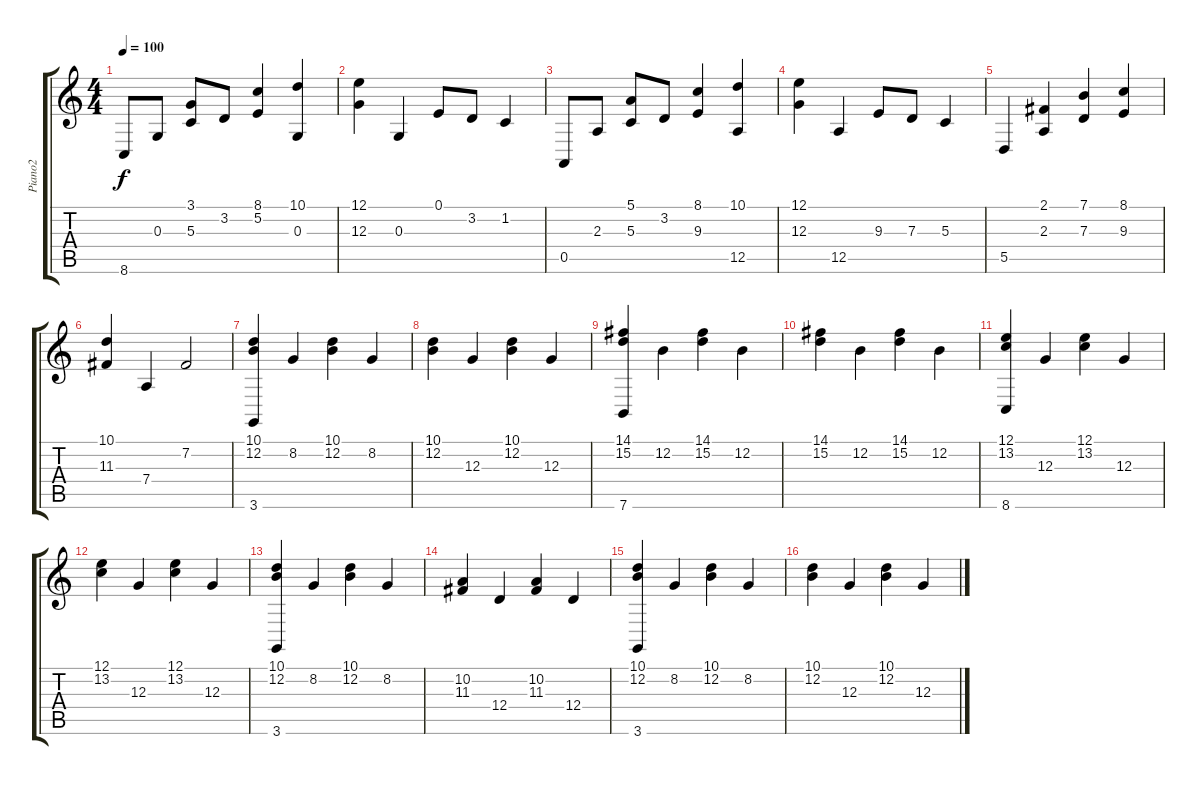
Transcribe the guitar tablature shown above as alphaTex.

\track ("Piano2" "Piano2") {instrument acousticgrandpiano}
\staff {score tabs}
\tuning (E4 B3 G3 D3 A2 E2) {hide}
\ts (4 4)
\tempo 100
\clef g2
\ks c
8.6.8{dy f} 0.3.8 (3.1 5.3).8 3.2.8 (8.1 5.2).4 (10.1 0.3).4 |
(12.1 12.3).4 0.3.4 0.1.8 3.2.8 1.2.4 |
0.5.8 2.3.8 (5.1 5.3).8 3.2.8 (8.1 9.3).4 (10.1 12.5).4 |
(12.1 12.3).4 12.5.4 9.3.8 7.3.8 5.3.4 |
5.5.4 (2.1 2.3).4 (7.1 7.3).4 (8.1 9.3).4 |
(10.1 11.3).4 7.4.4 7.2.2 |
(10.1 12.2 3.6).4 8.2.4 (10.1 12.2).4 8.2.4 |
(10.1 12.2).4 12.3.4 (10.1 12.2).4 12.3.4 |
(14.1 15.2 7.6).4 12.2.4 (14.1 15.2).4 12.2.4 |
(14.1 15.2).4 12.2.4 (14.1 15.2).4 12.2.4 |
(12.1 13.2 8.6).4 12.3.4 (12.1 13.2).4 12.3.4 |
(12.1 13.2).4 12.3.4 (12.1 13.2).4 12.3.4 |
(10.1 12.2 3.6).4 8.2.4 (10.1 12.2).4 8.2.4 |
(10.2 11.3).4 12.4.4 (10.2 11.3).4 12.4.4 |
(10.1 12.2 3.6).4 8.2.4 (10.1 12.2).4 8.2.4 |
(10.1 12.2).4 12.3.4 (10.1 12.2).4 12.3.4
